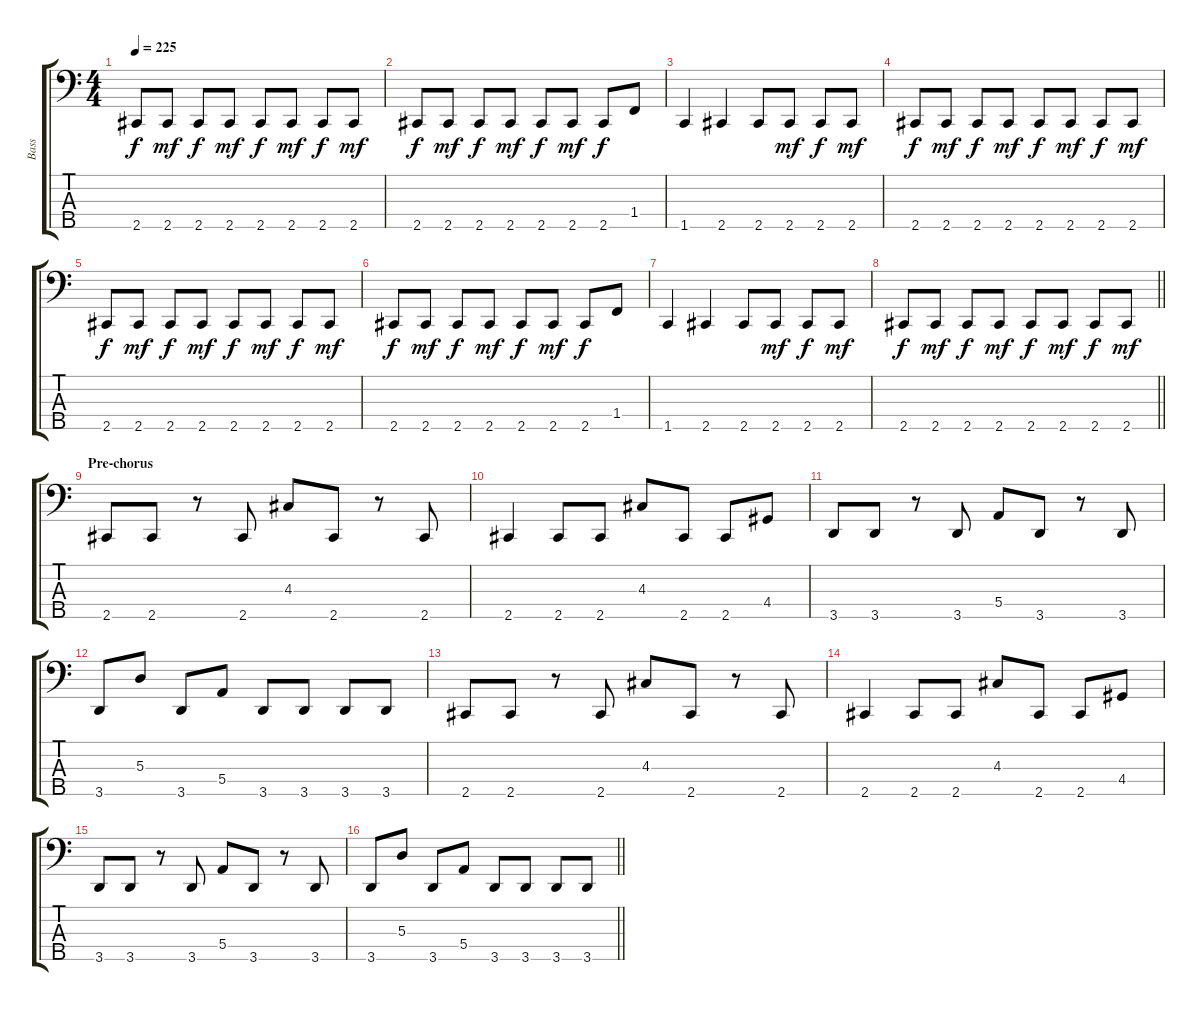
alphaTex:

\track ("Bass" "Bass") {instrument electricbasspick}
\staff {score tabs}
\tuning (G2 D2 A1 E1 B0) {hide}
\ts (4 4)
\tempo 225
\clef f4
\ks c
2.5.8{dy f} 2.5.8{dy mf} 2.5.8{dy f} 2.5.8{dy mf} 2.5.8{dy f} 2.5.8{dy mf} 2.5.8{dy f} 2.5.8{dy mf} |
2.5.8{dy f} 2.5.8{dy mf} 2.5.8{dy f} 2.5.8{dy mf} 2.5.8{dy f} 2.5.8{dy mf} 2.5.8{dy f} 1.4.8 |
1.5.4 2.5.4 2.5.8 2.5.8{dy mf} 2.5.8{dy f} 2.5.8{dy mf} |
2.5.8{dy f} 2.5.8{dy mf} 2.5.8{dy f} 2.5.8{dy mf} 2.5.8{dy f} 2.5.8{dy mf} 2.5.8{dy f} 2.5.8{dy mf} |
2.5.8{dy f} 2.5.8{dy mf} 2.5.8{dy f} 2.5.8{dy mf} 2.5.8{dy f} 2.5.8{dy mf} 2.5.8{dy f} 2.5.8{dy mf} |
2.5.8{dy f} 2.5.8{dy mf} 2.5.8{dy f} 2.5.8{dy mf} 2.5.8{dy f} 2.5.8{dy mf} 2.5.8{dy f} 1.4.8 |
1.5.4 2.5.4 2.5.8 2.5.8{dy mf} 2.5.8{dy f} 2.5.8{dy mf} |
\barLineRight lightlight
2.5.8{dy f} 2.5.8{dy mf} 2.5.8{dy f} 2.5.8{dy mf} 2.5.8{dy f} 2.5.8{dy mf} 2.5.8{dy f} 2.5.8{dy mf} |
\section ("" "Pre-chorus")
2.5.8 2.5.8 r.8 2.5.8 4.3.8 2.5.8 r.8 2.5.8 |
2.5.4 2.5.8 2.5.8 4.3.8 2.5.8 2.5.8 4.4.8 |
3.5.8 3.5.8 r.8 3.5.8 5.4.8 3.5.8 r.8 3.5.8 |
3.5.8 5.3.8 3.5.8 5.4.8 3.5.8 3.5.8 3.5.8 3.5.8 |
2.5.8 2.5.8 r.8 2.5.8 4.3.8 2.5.8 r.8 2.5.8 |
2.5.4 2.5.8 2.5.8 4.3.8 2.5.8 2.5.8 4.4.8 |
3.5.8 3.5.8 r.8 3.5.8 5.4.8 3.5.8 r.8 3.5.8 |
\barLineRight lightlight
3.5.8 5.3.8 3.5.8 5.4.8 3.5.8 3.5.8 3.5.8 3.5.8
